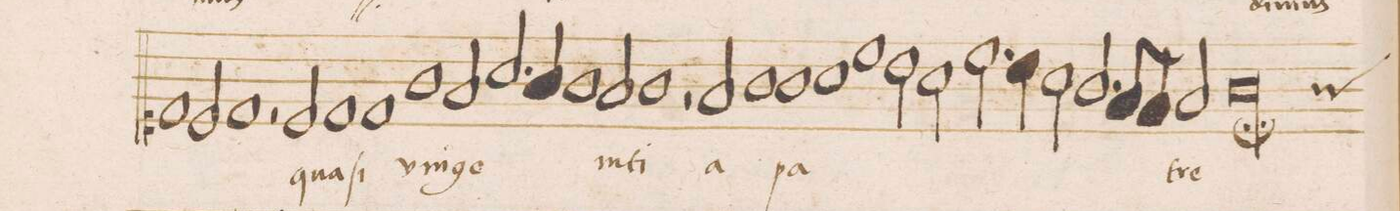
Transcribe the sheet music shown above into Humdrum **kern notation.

**kern	**text
*I"DISCANTVS	*
*clefC1	*
*k[]	*
*met(C|)	*
*M2/1	*
1d	.
2c/	.
=70-	=70-
1d	.
2r	.
2c/	qua-
=71-	=71-
1d	-ſi
1d	u-
=72-	=72-
1g	-ni-
2f/	-ge-
2.a/	.
=73-	=73-
4g/	.
1g	.
2f/	-ni-
=74-	=74-
1g	-ti
2r	.
2f/	a
=75-	=75-
1g	.
1g	pa-
=76-	=76-
1a	.
1cc	.
=77-	=77-
2b\	.
2a\	.
2.cc\	.
4b\	.
=78-	=78-
2a\	.
2.g/	.
8f/L	.
8e/J	.
2f/	-tre
=79-	=79-
00g\;<	.
*custos:g	*
=-	=-
*-	*-
